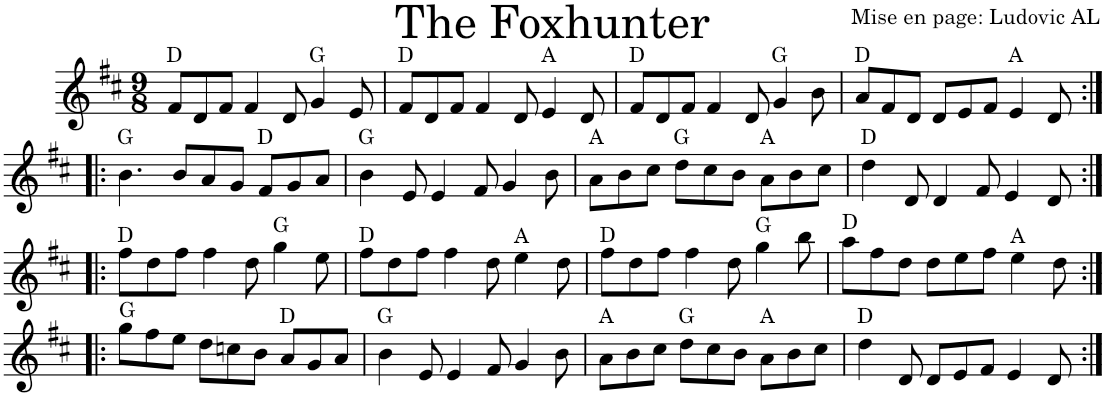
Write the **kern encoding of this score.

**kern	**harte
*part1	*part1
*staff1	*
*I"Voice	*
*I'V	*
*clefG2	*
*k[f#c#]	*
*M9/8	*
=1	=1
8f#/L	D:maj
8d/	.
8f#/J	.
4f#/	.
8d/	.
4g/	G:maj
8e/	.
=2	=2
8f#/L	D:maj
8d/	.
8f#/J	.
4f#/	.
8d/	.
4e/	A:maj
8d/	.
=3	=3
8f#/L	D:maj
8d/	.
8f#/J	.
4f#/	.
8d/	.
4g/	G:maj
8b\	.
=4	=4
8a/L	D:maj
8f#/	.
8d/J	.
8d/L	.
8e/	.
8f#/J	.
4e/	A:maj
8d/	.
!!LO:LB:g=z
=5:|!|:	=5:|!|:
4.b\	G:maj
8b/L	.
8a/	.
8g/J	.
8f#/L	D:maj
8g/	.
8a/J	.
=6	=6
4b\	G:maj
8e/	.
4e/	.
8f#/	.
4g/	.
8b\	.
=7	=7
8a\L	A:maj
8b\	.
8cc#\J	.
8dd\L	G:maj
8cc#\	.
8b\J	.
8a\L	A:maj
8b\	.
8cc#\J	.
=8	=8
4dd\	D:maj
8d/	.
4d/	.
8f#/	.
4e/	.
8d/	.
!!LO:LB:g=z
=9:|!|:	=9:|!|:
8ff#\L	D:maj
8dd\	.
8ff#\J	.
4ff#\	.
8dd\	.
4gg\	G:maj
8ee\	.
=10	=10
8ff#\L	D:maj
8dd\	.
8ff#\J	.
4ff#\	.
8dd\	.
4ee\	A:maj
8dd\	.
=11	=11
8ff#\L	D:maj
8dd\	.
8ff#\J	.
4ff#\	.
8dd\	.
4gg\	G:maj
8bb\	.
=12	=12
8aa\L	D:maj
8ff#\	.
8dd\J	.
8dd\L	.
8ee\	.
8ff#\J	.
4ee\	A:maj
8dd\	.
!!LO:LB:g=z
=13:|!|:	=13:|!|:
8gg\L	G:maj
8ff#\	.
8ee\J	.
8dd\L	.
8ccn\	.
8b\J	.
8a/L	D:maj
8g/	.
8a/J	.
=14	=14
4b\	G:maj
8e/	.
4e/	.
8f#/	.
4g/	.
8b\	.
=15	=15
8a\L	A:maj
8b\	.
8cc#\J	.
8dd\L	G:maj
8cc#\	.
8b\J	.
8a\L	A:maj
8b\	.
8cc#\J	.
=16	=16
4dd\	D:maj
8d/	.
8d/L	.
8e/	.
8f#/J	.
4e/	.
8d/	.
=:|!	=:|!
*-	*-
